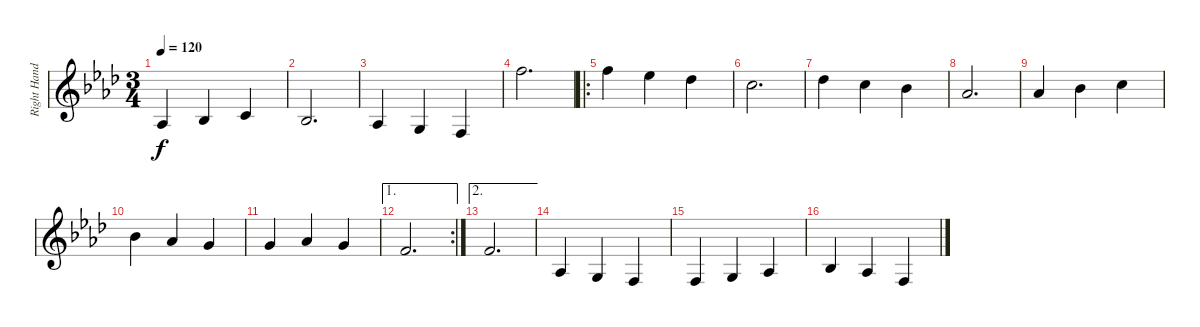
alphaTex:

\track ("Right Hand" "Right Hand") {instrument acousticgrandpiano}
\staff {score}
\tuning (E4 B3 G3 D3 A2 E2) {hide}
\ts (3 4)
\tempo 120
\clef g2
\ks ab
1.3.4{dy f} 3.3.4 1.2.4 |
3.3.2{d} |
1.3.4 0.3.4 3.4.4 |
13.1.2{d} |
\ro
13.1.4 11.1.4 9.1.4 |
8.1.2{d} |
14.2.4 8.1.4 6.1.4 |
4.1.2{d} |
4.1.4 6.1.4 13.2.4 |
6.1.4 4.1.4 3.1.4 |
3.1.4 4.1.4 3.1.4 |
\ae 1
\rc 2
1.1.2{d} |
\ae 2
1.1.2{d} |
6.4.4 0.3.4 3.4.4 |
3.4.4 0.3.4 1.3.4 |
3.3.4 1.3.4 3.4.4
